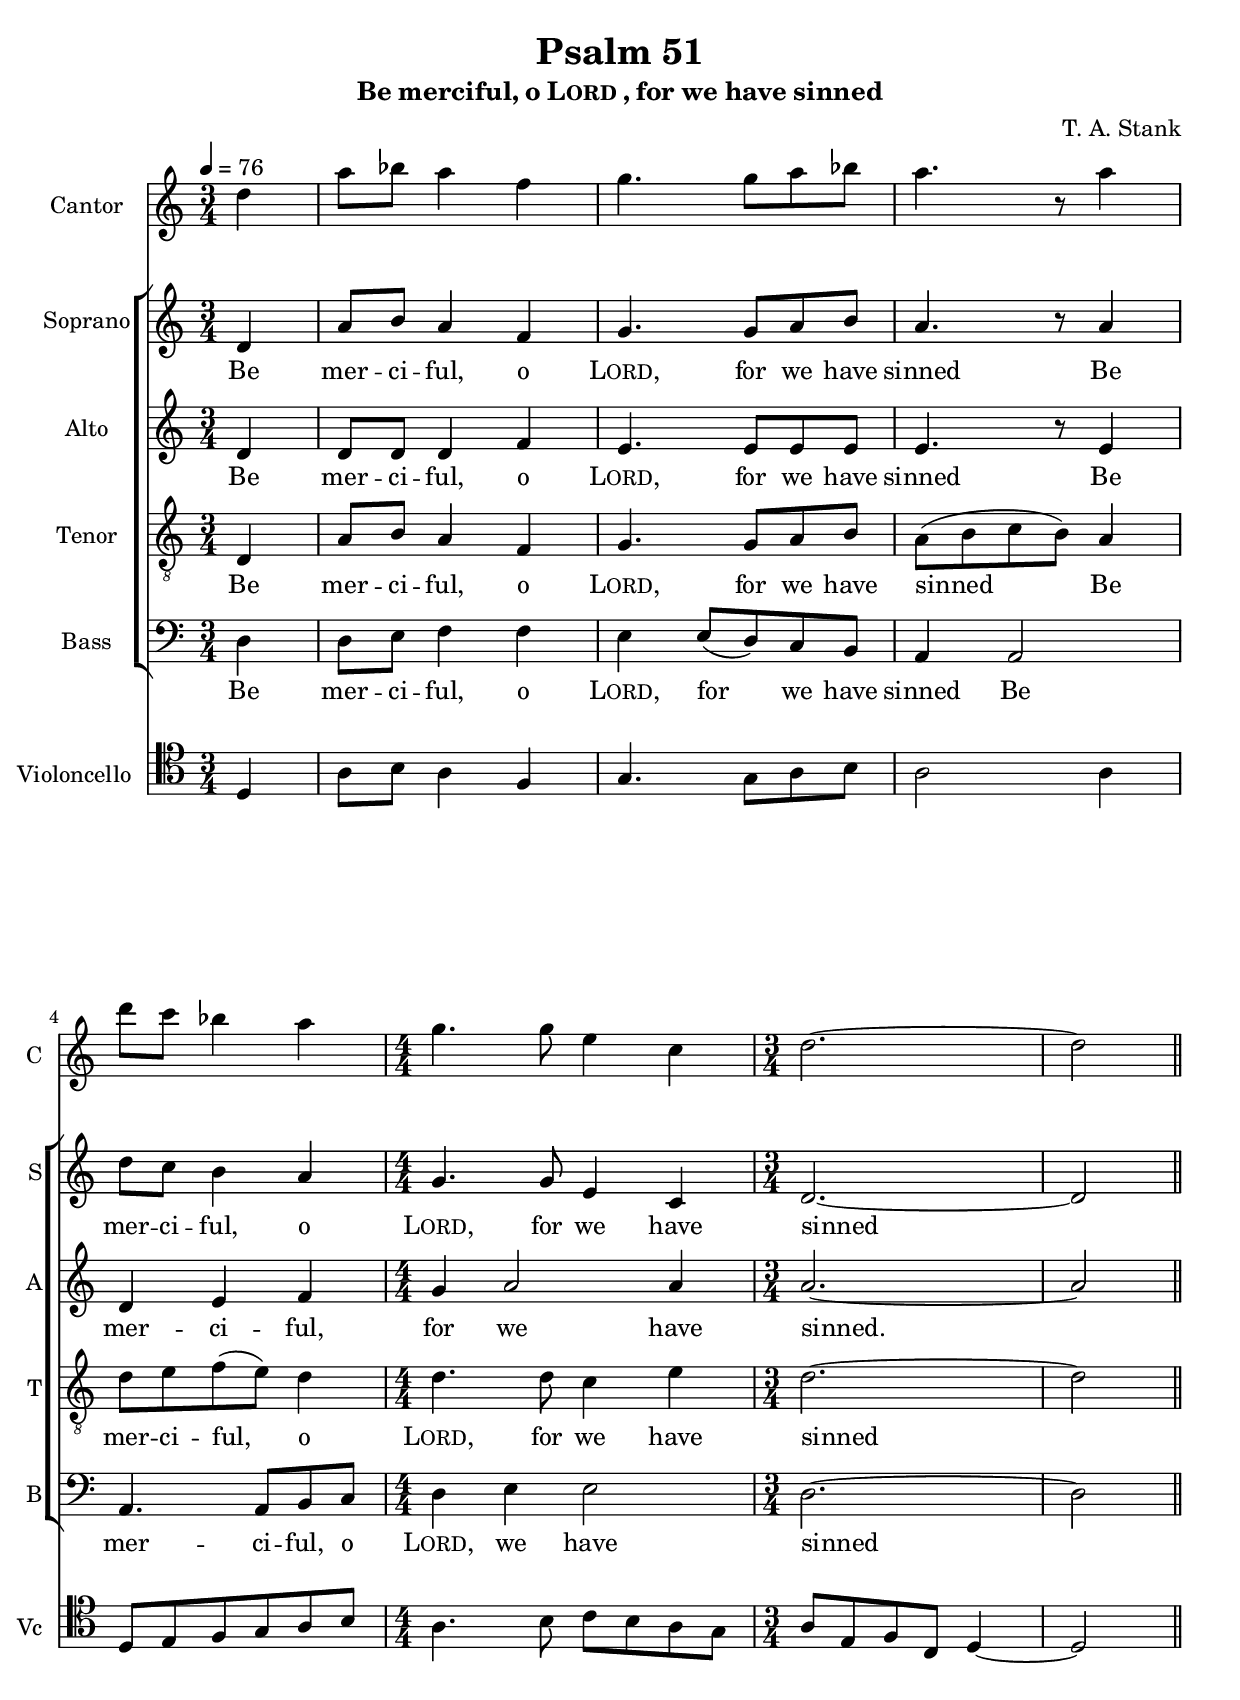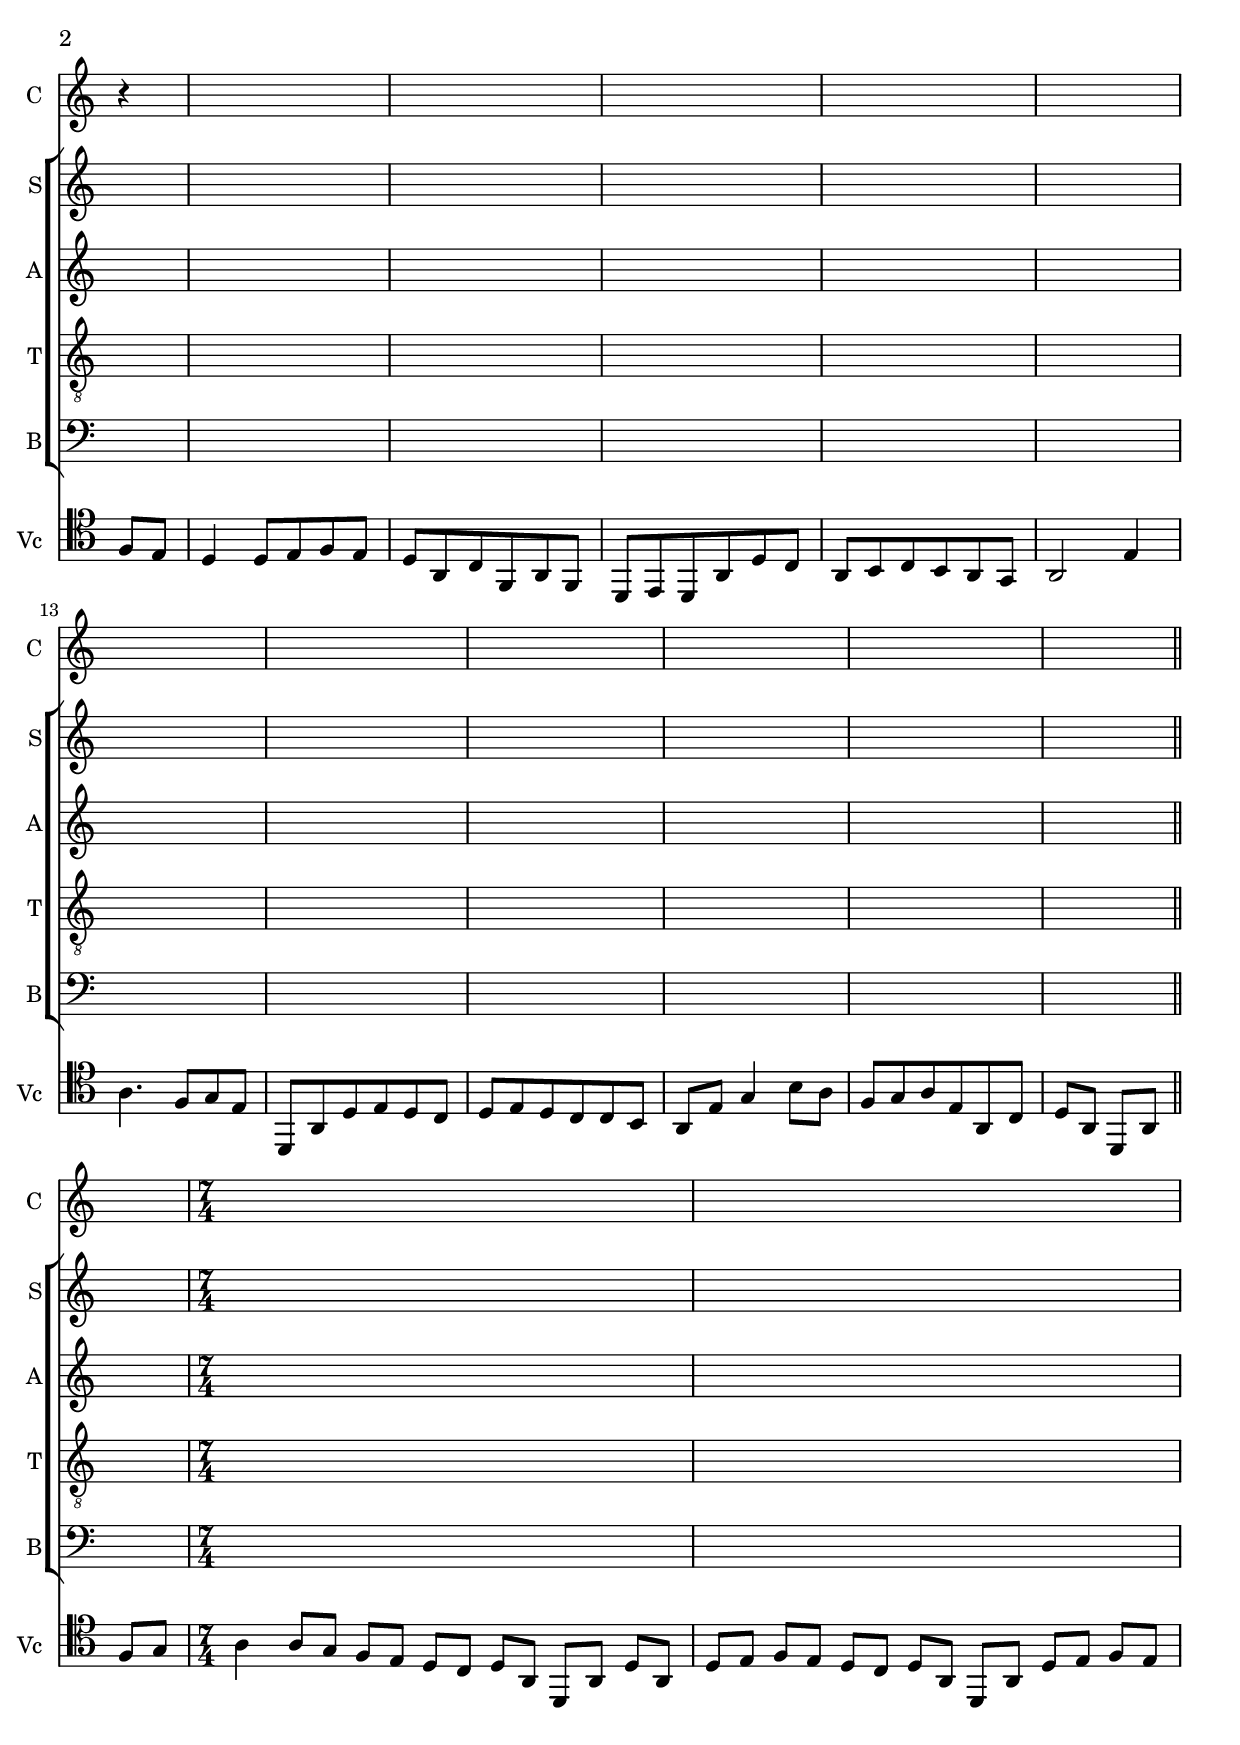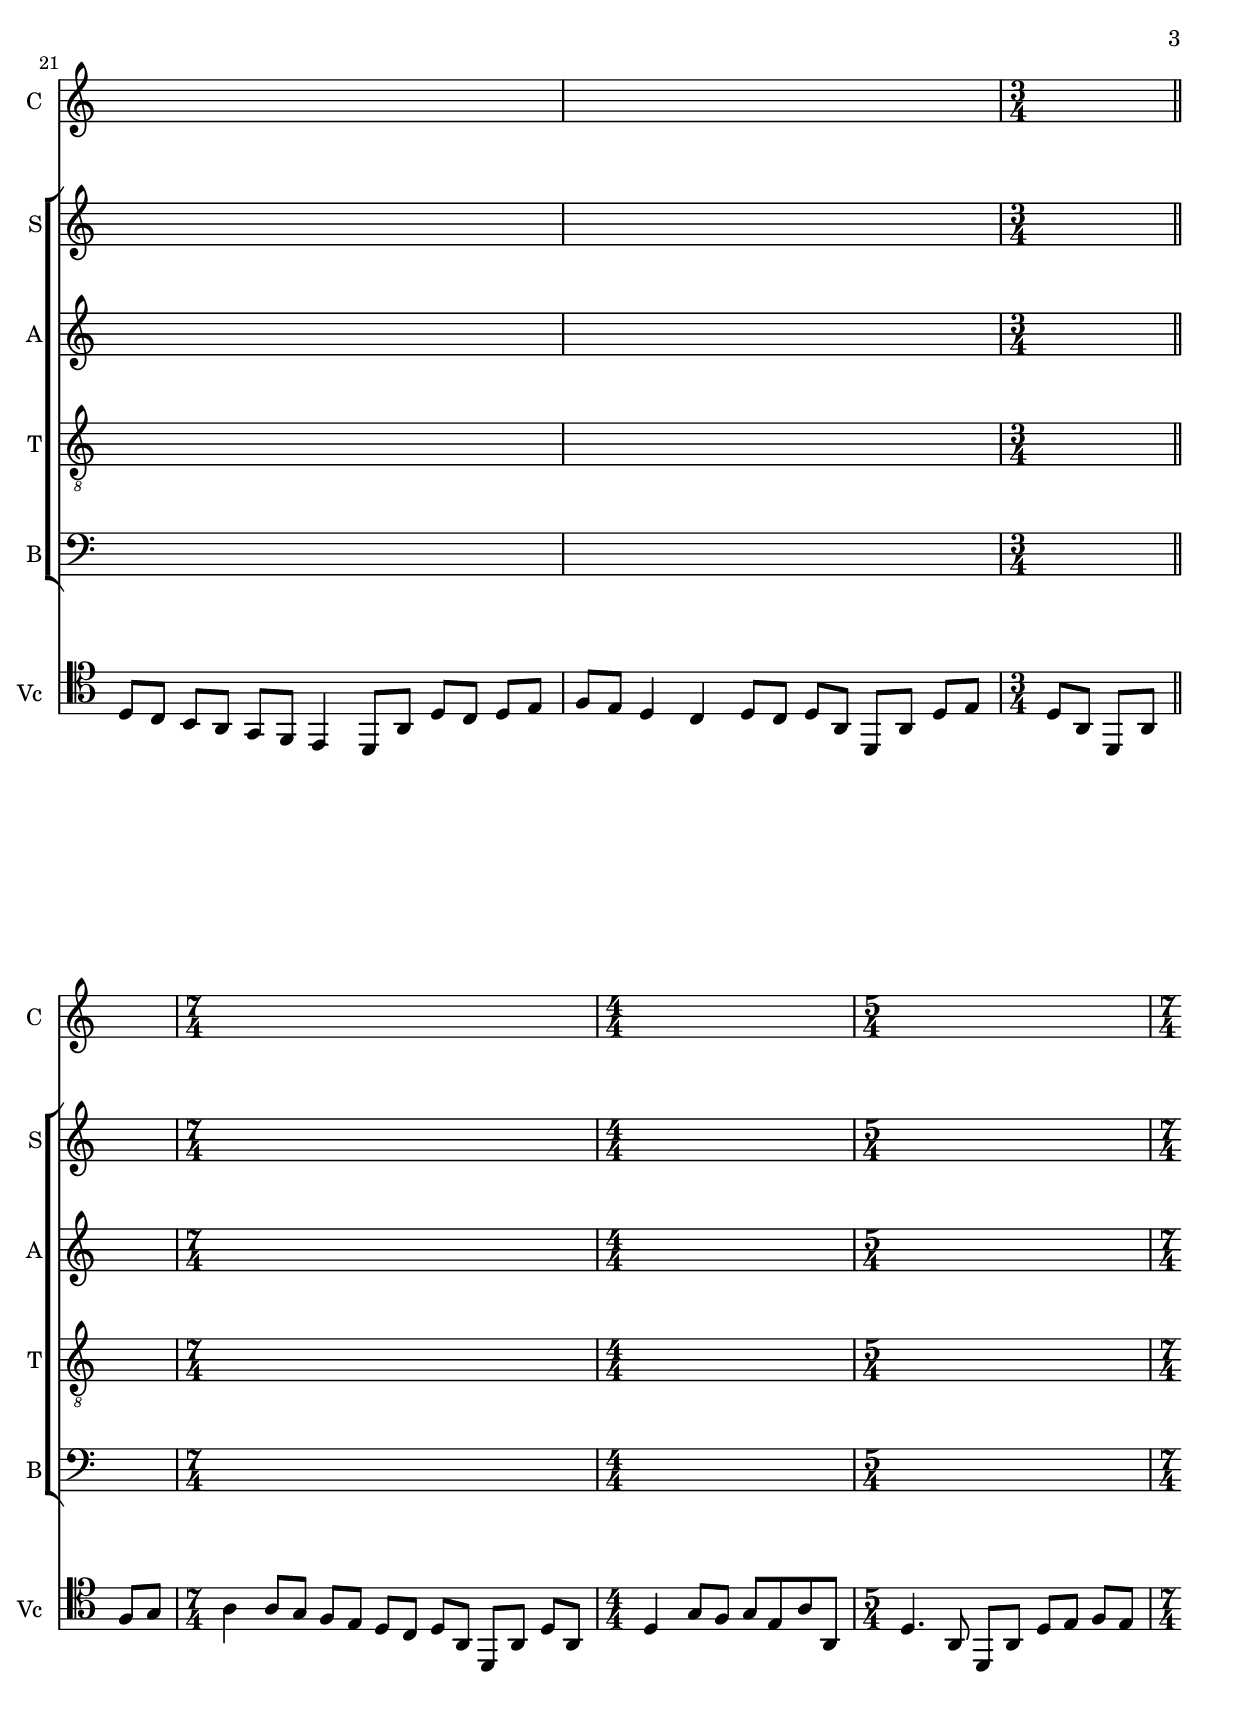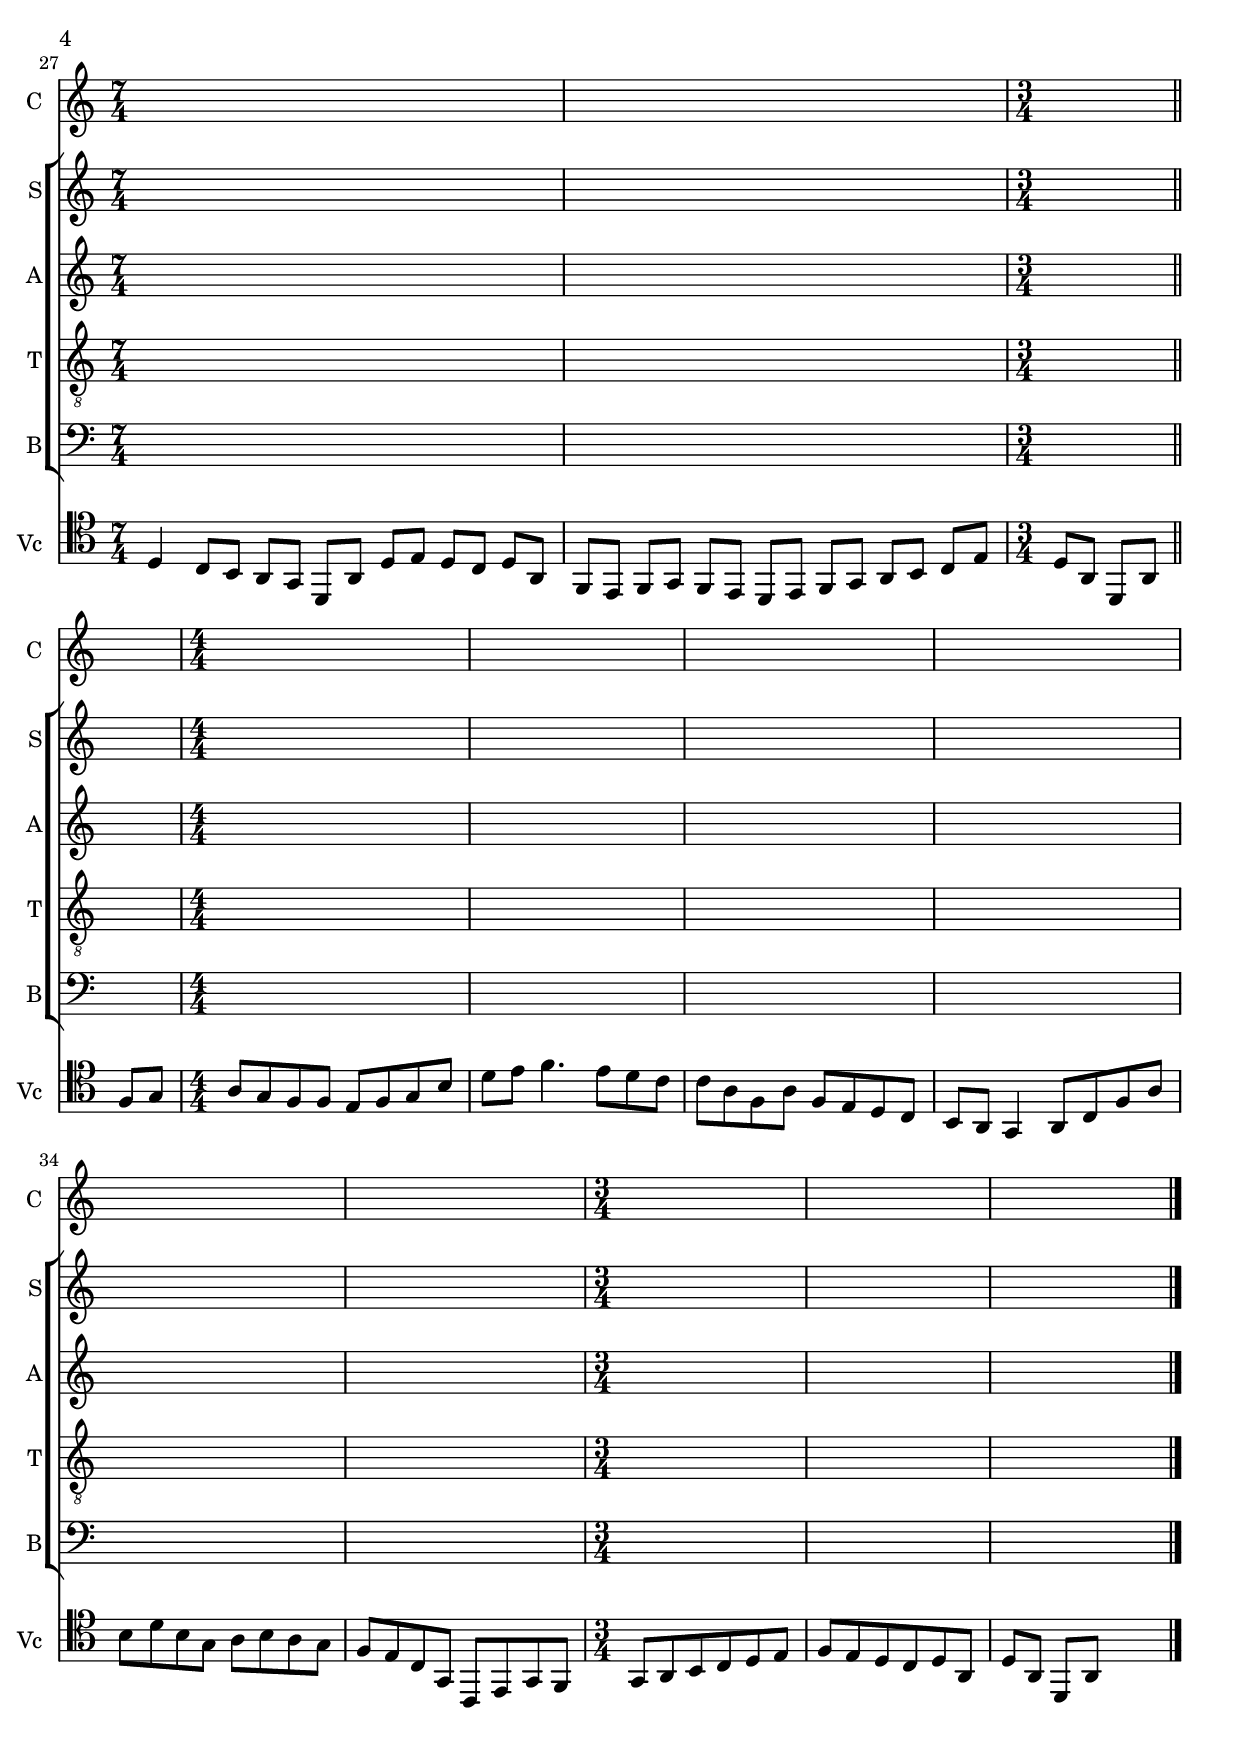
\version "2.12.3"

subf = \markup{ \italic{ sub \dynamic f } }
subp = \markup{ \italic{ sub \dynamic p } }

\header {
    title = "Psalm 51"
    subtitle = \markup{Be merciful, o \caps{Lord}, for we have sinned}
    composer = "T. A. Stank"
}

template = {
    \tempo 4=76
    \key d \dorian
    \numericTimeSignature
    \time 3/4
    \partial 4 s4
    s2.*4       |%1-4
    \time 4/4
    s1          |%5
    \time 3/4
    s2.         |%6
    s2 \bar "||"\break s4   |%7

    s2.*10      |%8-17
    s2 \bar "||"\break s4   |%18
    %/*sunglasses*/ That's right.
    \time 7/4
    \repeat unfold 4 {s2. s1}   |%19-22
    \time 3/4
    s2 \bar "||"\break s4   |%23
    \time 7/4
    s2. s1      |%24
    \time 4/4
    s1          |%25
    \time 5/4
    s1 s4       |%26
    \time 7/4
    \repeat unfold 2 {s2. s1}   |%27-28
    \time 3/4
    s2 \bar "||"\break s4 |%29
    \time 4/4
    s1*6        |%30-34
    \time 3/4
    s2.*3 \bar "|." |%36-37
}



cantor = \relative c'' {
    \partial 4 d4
    a'8 bes a4 f        |%1
    g4. g8 a8 bes       |%2
    a4. r8 a4           |%3
    d8 c bes4 a         |%4
    g4. g8 e4 c         |%5
    d2.~                |%6
    d2 r4               |%7
}

soprano = \relative c' {
    d4
    a'8 b a4 f      |%1
    g4. g8 a8 b     |%2
    a4. r8 a4       |%3
    d8 c b4 a       |%4
    g4. g8 e4 c     |%5
    d2.~            |%6
    d2 s4           |%7
    s2.*10          |%8-17
    s2.             |%18
    \repeat unfold 4 {s2. s1}   |%19-22
    s2.             |%23
    s2. s1          |%24
    s1              |%25
    s1 s4           |%26
    \repeat unfold 2 {s2. s1}   |%27-28
    s2.             |%29
    s1*6            |%30-34
    s2.*3           |%36-37
} \addlyrics {
    \repeat unfold 2 {
        Be mer -- ci -- ful, o \markup{\caps{Lord,}} for we have sinned
    }
}

alto = \relative c' {
    d4
    d8 d d4 f       |%1
    e4. e8 e e      |%2
    e4. r8 e4       |%3
    d4 e f          |%4
    g4 a2 a4        |%5
    a2.~            |%6
    a2 s4           |%7
    s2.*10          |%8-17
    s2.             |%18
    \repeat unfold 4 {s2. s1}   |%19-22
    s2.             |%23
    s2. s1          |%24
    s1              |%25
    s1 s4           |%26
    \repeat unfold 2 {s2. s1}   |%27-28
    s2.             |%29
    s1*6            |%30-34
    s2.*3           |%36-37
} \addlyrics {
    Be mer -- ci -- ful, o \markup{\caps{Lord,}} for we have sinned
    Be mer -- ci -- ful, for we have sinned.
}

tenor = \relative c {
    d4
    a'8 b a4 f      |%1
    g4. g8 a8 b     |%2
    a8 (b c b) a4   |%3
    d8 e f (e) d4   |%4
    d4. d8 c4 e     |%5
    d2.~            |%6
    d2 s4           |%7
    s2.*10          |%8-17
    s2.             |%18
    \repeat unfold 4 {s2. s1}   |%19-22
    s2.             |%23
    s2. s1          |%24
    s1              |%25
    s1 s4           |%26
    \repeat unfold 2 {s2. s1}   |%27-28
    s2.             |%29
    s1*6            |%30-34
    s2.*3           |%36-37
} \addlyrics {
    \repeat unfold 2 {
        Be mer -- ci -- ful, o \markup{\caps{Lord,}} for we have sinned
    }
}

bass = \relative c {
    d4
    d8 e f4 f       |%1
    e4 e8 (d) c b   |%2
    a4 a2           |%3
    a4. a8 b c      |%4
    d4 e e2         |%5
    d2.~            |%6
    d2 s4           |%7
    s2.*10          |%8-17
    s2.             |%18
    \repeat unfold 4 {s2. s1}   |%19-22
    s2.             |%23
    s2. s1          |%24
    s1              |%25
    s1 s4           |%26
    \repeat unfold 2 {s2. s1}   |%27-28
    s2.             |%29
    s1*6            |%30-34
    s2.*3           |%36-37
} \addlyrics {
    Be mer -- ci -- ful, o \markup{\caps{Lord,}} for we have sinned
    Be mer -- ci -- ful, o \markup{\caps{Lord,}} we have sinned
}


cello = \relative c {
    d4
    a'8 b a4 f      |%1
    g4. g8 a b      |%2
    a2 a4           |%3
    d,8 e f g a b   |%4
    a4. b8 c b a g  |%5
    a8 e f c d4~    |%6
    d2 f8 e         |%7

    d4 d8 e f e     |%8
    d8 a c f, a f   |%9
    d8 e d a' d c   |%10
    a8 b c b a g    |%11
    a2 e'4          |%12
    a4. f8 g e      |%13
    d,8 a' d e d c  |%14
    d8 e d c c b    |%15
    a8 e' g4 b8 a   |%16
    f8 g a e a, c   |%17
    d8 [a] d, [a']

    f'8 g           |%18
    a4 a8 g f e
    d8 c d a d, a' d8 a |%19
    d8 e f e d c    
    d8 a d, a' d e f e  |%20
    d8 c b a g f
    e4 d8 a' d c d e    |%21
    f8 e d4 c
    d8 c d a d, a' d e  |%22
    d8 [a] d, [a']

    f'8 g           |%23
    a4 a8 g f e
    d8 c d a d, a' d8 a |%24
    d4 g8 f g e a a,    |%25
    d4. a8 d, a' d e f e|%25
    d4 c8 b a g 
    d8 a' d e d c d a   |%26
    f8 e f g f e
    d8 e f g a b c e    |%27
    d8 [a] d, [a']

    f'8 g               |%28
    a8 g f f e f g b    |%29
    d8 e f4. e8 d c     |%30
    c8 a f a f e d c    |%31
    b8 a g4 a8 c f a    |%32
    b8 d b g a b a g    |%33
    f8 e c g c, e g f   |%34
    g8 a b c d e        |%35
    f8 e d c d a        |%36
    d8 [a] d, [a'] s4   |%37
}


voiceInstr = "acoustic grand"

\paper {
    ragged-last-bottom=##f
}
 
\score {
    <<

        \new Staff = Cantor <<
            \set Staff.instrumentName = "Cantor"
            \set Staff.shortInstrumentName = "C"
            \set Staff.midiInstrument = \voiceInstr
            \template
            \new Voice <<
                \cantor
            >>
        >>

        \new ChoirStaff = choir <<
            \new Staff = Soprano <<
                \set Staff.instrumentName = "Soprano"
                \set Staff.shortInstrumentName = "S"
                \set Staff.midiInstrument = \voiceInstr
                \template
                \new Voice <<
                    \soprano
                >>
            >>
           
            \new Staff = Alto <<
                \set Staff.instrumentName = "Alto"
                \set Staff.shortInstrumentName = "A"
                \set Staff.midiInstrument = \voiceInstr
                \template
                \new Voice <<
                    \alto
                >>
            >>

            \new Staff = Tenor <<
                \set Staff.instrumentName = "Tenor"
                \set Staff.shortInstrumentName = "T"
                \set Staff.midiInstrument = \voiceInstr
                \clef "treble_8"
                \template
                \new Voice <<
                    \tenor
                >>
            >>

            \new Staff = Bass <<
                \set Staff.instrumentName = "Bass"
                \set Staff.shortInstrumentName = "B"
                \set Staff.midiInstrument = \voiceInstr
                \clef bass
                \template
                \new Voice <<
                    \bass
                >>
            >>
        >>

        \new StaffGroup = Strings <<
            \new Staff = Cello <<
                \set Staff.instrumentName = "Violoncello"
                \set Staff.shortInstrumentName = "Vc"
                \set Staff.midiInstrument = "cello"
                \clef tenor
                \template
                \new Voice <<
                    \cello
                >>
            >>
        >>
    >>
    \layout { }
    \midi { }
}
